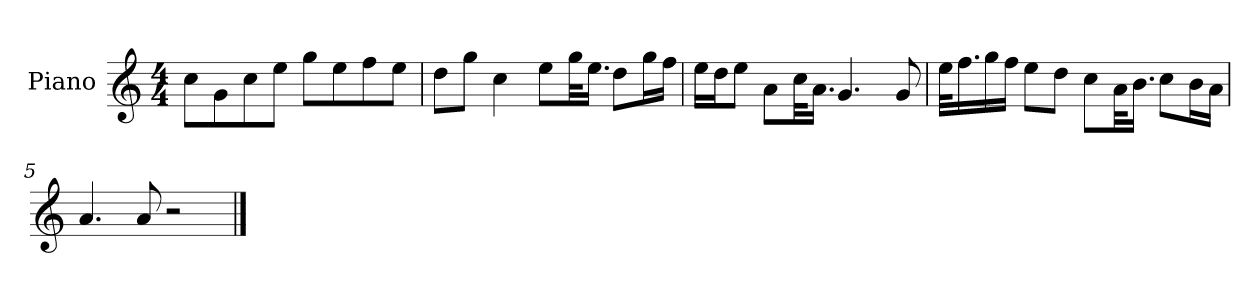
**kern
*part1
*staff1
*I"Piano
*I'P-no
*clefG2
*k[]
*M4/4
*MM90
=1
8cc\L
8g\
8cc\
8ee\J
8gg\L
8ee\
8ff\
8ee\J
=2
8dd\L
8gg\J
4cc\
8ee\L
32gg\KL
16.ee\JJ
8dd\L
16gg\L
16ff\JJ
=3
16ee\LL
16dd\J
8ee\J
8a\L
32cc\KL
16.a\JJ
4.g/
8g/
=4
32ee\KLL
16.ff\
16gg\
16ff\JJ
8ee\L
8dd\J
8cc\L
32a\KL
16.b\JJ
8cc\L
16b\L
16a\JJ
!!LO:LB:g=z
=5
4.a/
8a/
2r
==
*-
